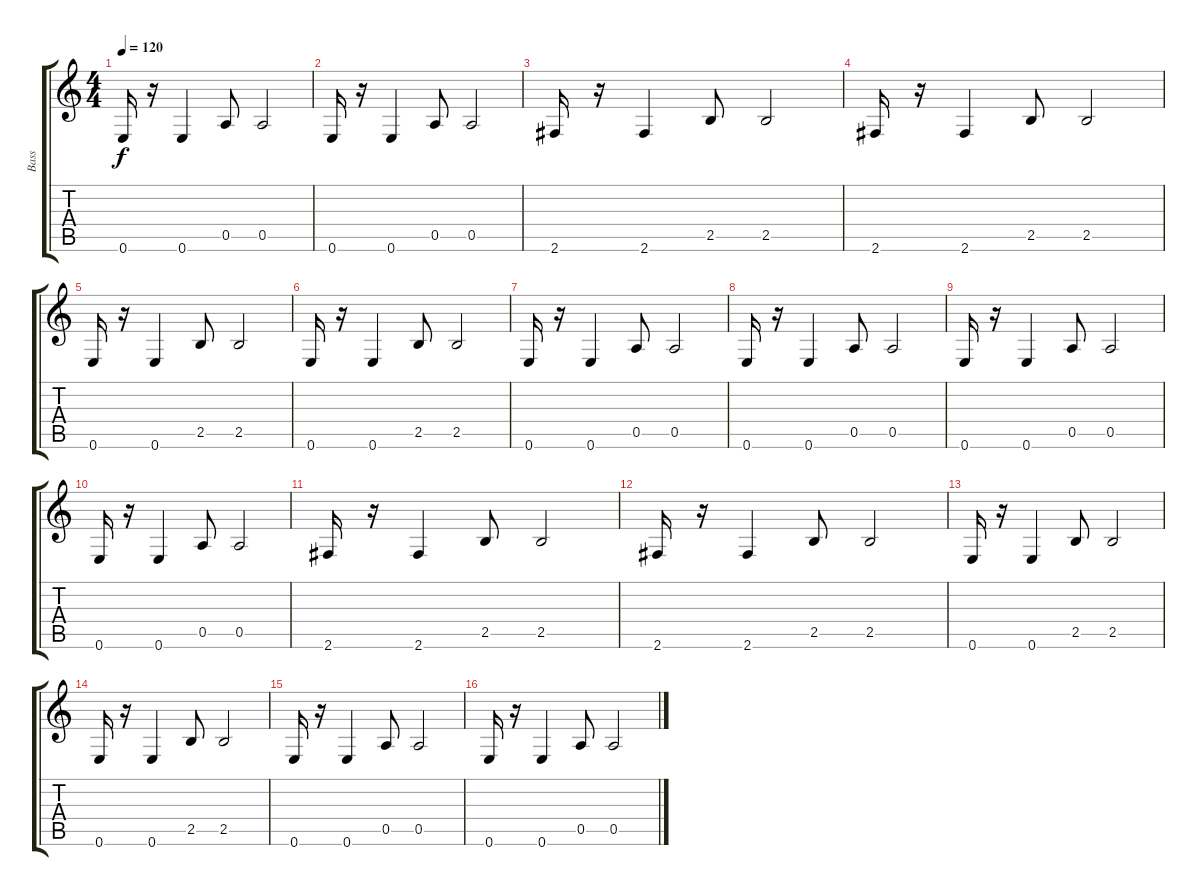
\track ("Bass" "Bass") {instrument electricbasspick}
\staff {score tabs}
\tuning (E4 B3 G3 D3 A2 E2) {hide}
\ts (4 4)
\tempo 120
\clef g2
\ks c
0.6.16{dy f instrument electricbasspick} r.16 0.6.4 0.5.8 0.5.2 |
0.6.16 r.16 0.6.4 0.5.8 0.5.2 |
2.6.16 r.16 2.6.4 2.5.8 2.5.2 |
2.6.16 r.16 2.6.4 2.5.8 2.5.2 |
0.6.16 r.16 0.6.4 2.5.8 2.5.2 |
0.6.16 r.16 0.6.4 2.5.8 2.5.2 |
0.6.16 r.16 0.6.4 0.5.8 0.5.2 |
0.6.16 r.16 0.6.4 0.5.8 0.5.2 |
0.6.16 r.16 0.6.4 0.5.8 0.5.2 |
0.6.16 r.16 0.6.4 0.5.8 0.5.2 |
2.6.16 r.16 2.6.4 2.5.8 2.5.2 |
2.6.16 r.16 2.6.4 2.5.8 2.5.2 |
0.6.16 r.16 0.6.4 2.5.8 2.5.2 |
0.6.16 r.16 0.6.4 2.5.8 2.5.2 |
0.6.16 r.16 0.6.4 0.5.8 0.5.2 |
0.6.16{volume 8 instrument electricbasspick} r.16 0.6.4 0.5.8 0.5.2
